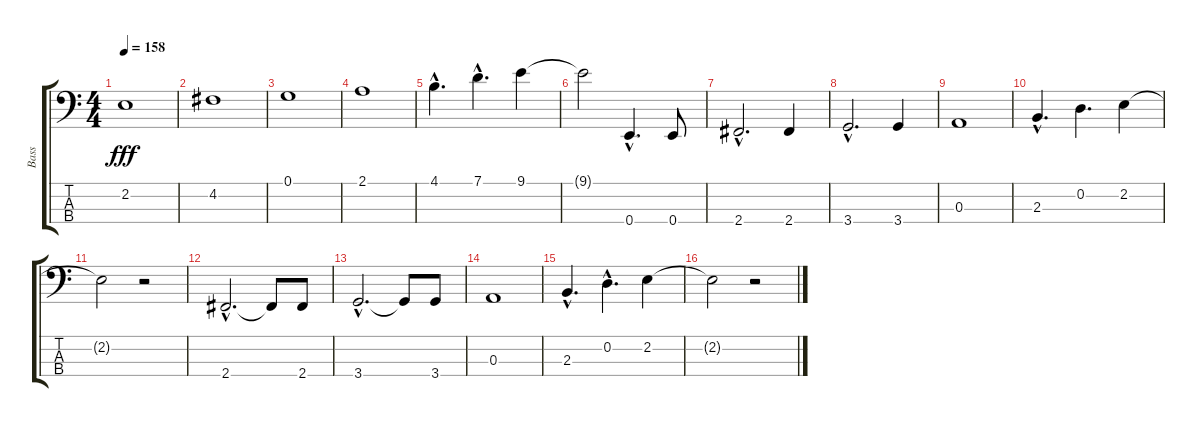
\track ("Bass" "Bass") {instrument synthbass2}
\staff {score tabs}
\tuning (G2 D2 A1 E1) {hide}
\ts (4 4)
\tempo 158
\clef f4
\ks c
2.2{t}.1{dy fff} |
4.2.1 |
0.1.1 |
2.1.1 |
4.1{hac}.4{d} 7.1{hac}.4{d} 9.1.4 |
9.1{t}.2 0.4{hac}.4{d} 0.4.8 |
2.4{hac}.2{d} 2.4.4 |
3.4{hac}.2{d} 3.4.4 |
0.3.1 |
2.3{hac}.4{d} 0.2.4{d} 2.2.4 |
2.2{t}.2 r.2 |
2.4{hac}.2{d} 2.4{t}.8 2.4.8 |
3.4{hac}.2{d} 3.4{t}.8 3.4.8 |
0.3.1 |
2.3{hac}.4{d} 0.2{hac}.4{d} 2.2.4 |
2.2{t}.2 r.2
